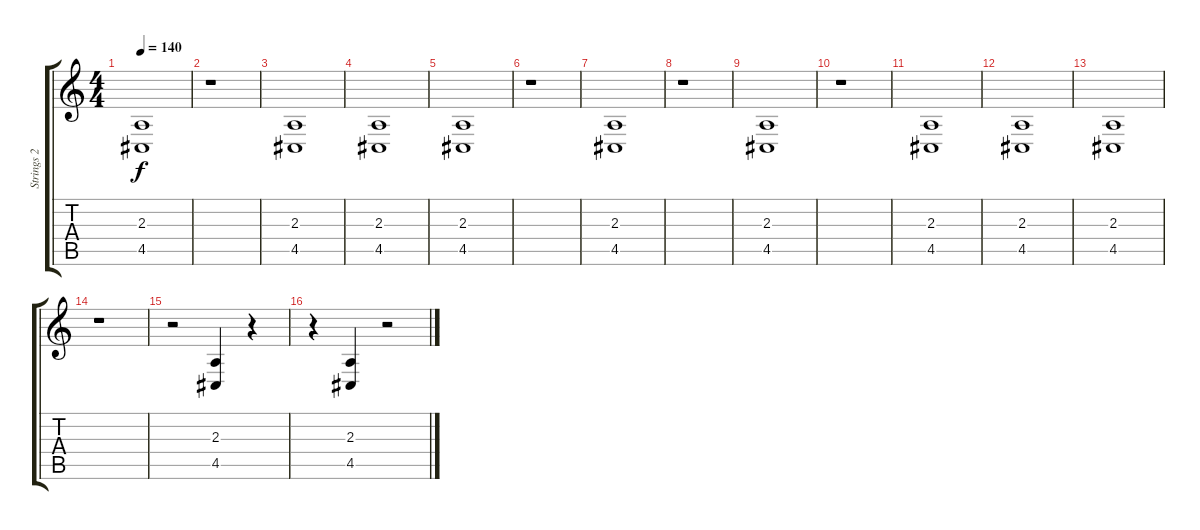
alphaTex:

\track ("Strings 2" "Strings 2") {instrument stringensemble1}
\staff {score tabs}
\tuning (E4 B3 G3 D3 A2 E2) {hide}
\ts (4 4)
\tempo 140
\clef g2
\ks c
(2.3 4.5).1{dy f} |
r.1 |
(2.3 4.5).1 |
(2.3 4.5).1 |
(2.3 4.5).1 |
r.1 |
(2.3 4.5).1 |
r.1 |
(2.3 4.5).1 |
r.1 |
(2.3 4.5).1 |
(2.3 4.5).1 |
(2.3 4.5).1 |
r.1 |
r.2 (2.3 4.5).4 r.4 |
r.4 (2.3 4.5).4 r.2
